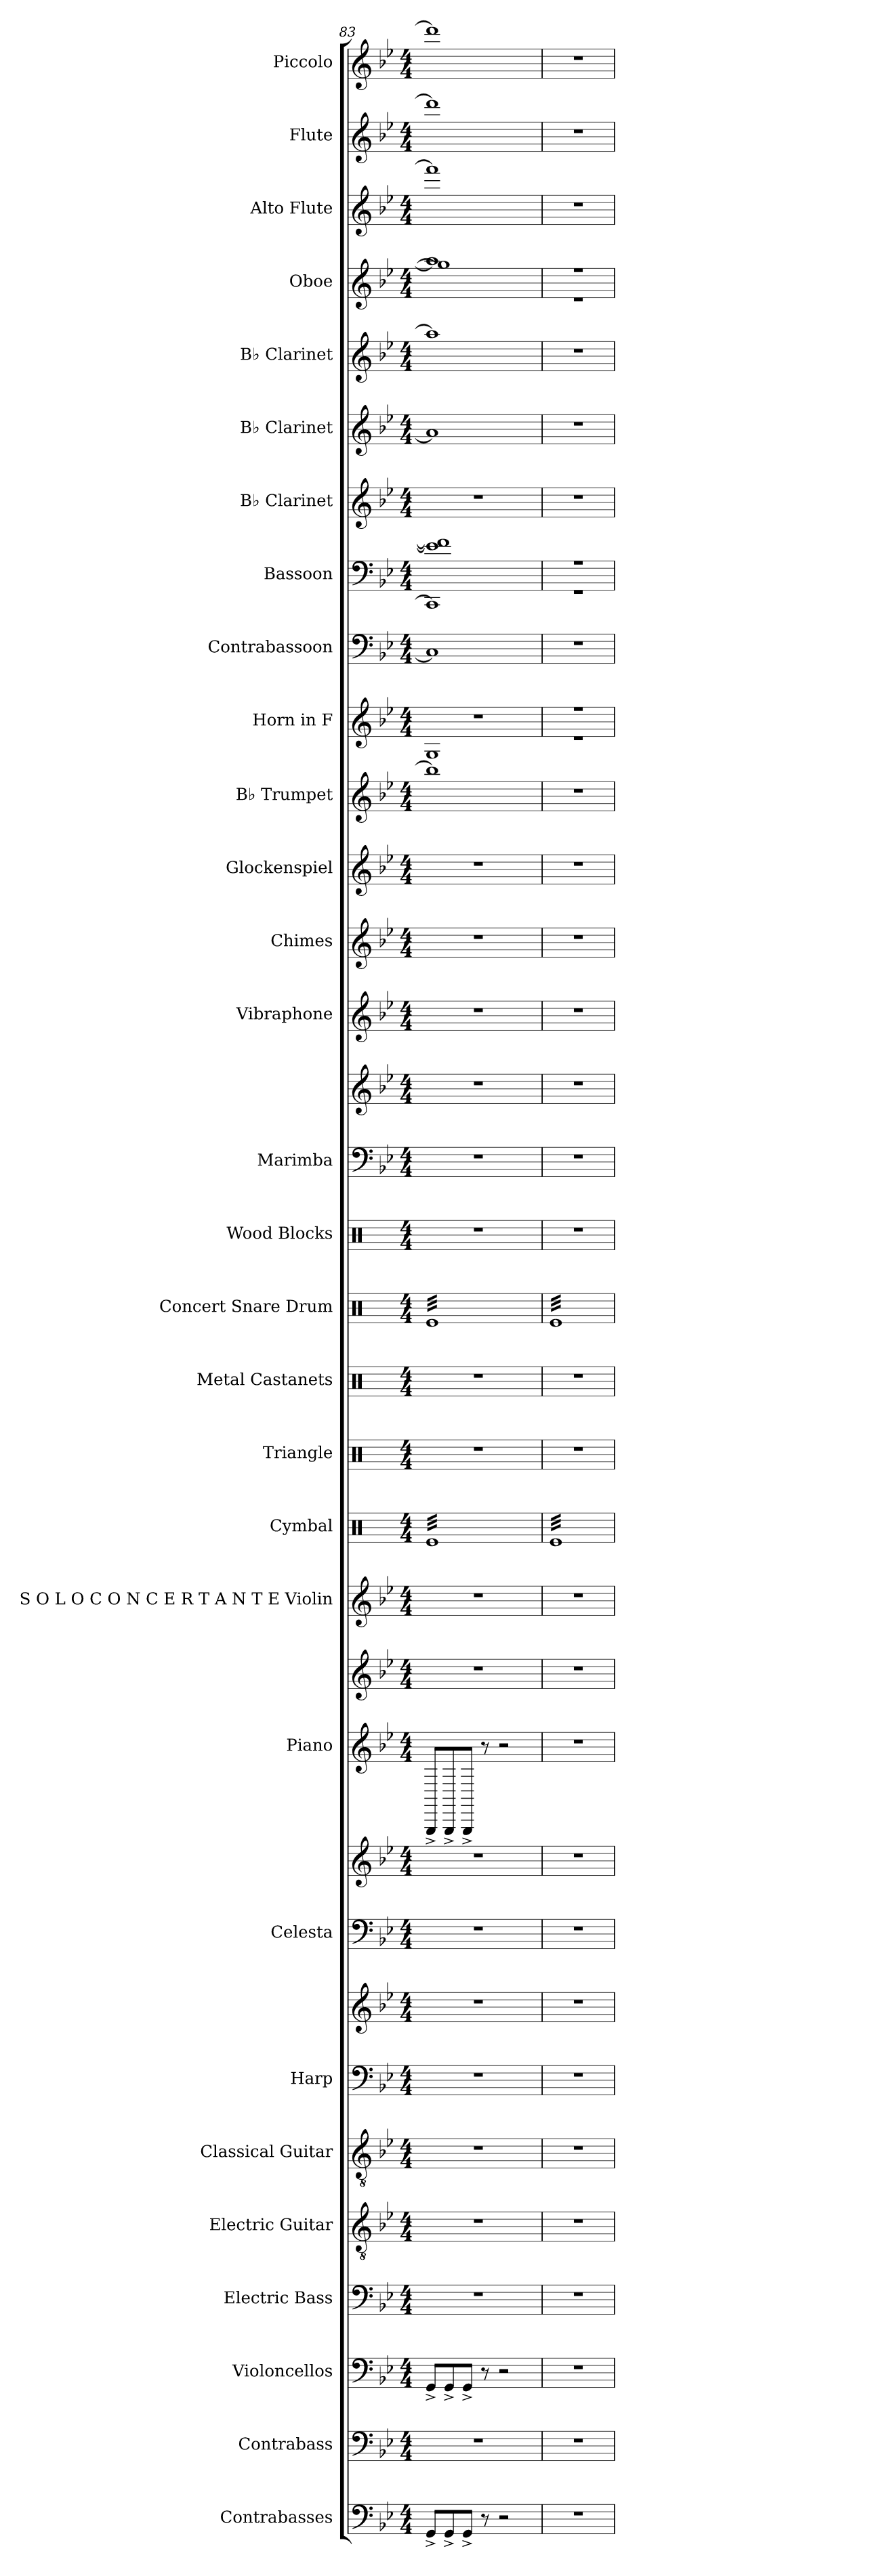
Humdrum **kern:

**kern	**kern	**kern	**kern	**kern	**kern	**kern	**kern	**kern	**kern	**kern	**kern	**kern	**kern	**kern	**kern	**kern	**kern	**kern	**kern	**kern	**kern	**kern	**kern	**kern	**kern	**kern	**kern	**kern	**kern	**kern	**kern	**kern	**kern
*part30	*part29	*part28	*part27	*part26	*part25	*part24	*part24	*part23	*part23	*part22	*part22	*part21	*part20	*part19	*part18	*part17	*part16	*part15	*part15	*part14	*part13	*part12	*part11	*part10	*part9	*part8	*part7	*part6	*part5	*part4	*part3	*part2	*part1
*staff34	*staff33	*staff32	*staff31	*staff30	*staff29	*staff28	*staff27	*staff26	*staff25	*staff24	*staff23	*staff22	*staff21	*staff20	*staff19	*staff18	*staff17	*staff16	*staff15	*staff14	*staff13	*staff12	*staff11	*staff10	*staff9	*staff8	*staff7	*staff6	*staff5	*staff4	*staff3	*staff2	*staff1
*I"Contrabasses	*I"Contrabass	*I"Violoncellos	*I"Electric Bass	*I"Electric Guitar	*I"Classical Guitar	*I"Harp	*	*I"Celesta	*	*I"Piano	*	*I"S  O  L  O   C O N C E R T A N T E    Violin	*I"Cymbal	*I"Triangle	*I"Metal Castanets	*I"Concert Snare Drum	*I"Wood Blocks	*I"Marimba	*	*I"Vibraphone	*I"Chimes	*I"Glockenspiel	*I"B♭ Trumpet	*I"Horn in F	*I"Contrabassoon	*I"Bassoon	*I"B♭ Clarinet	*I"B♭ Clarinet	*I"B♭ Clarinet	*I"Oboe	*I"Alto Flute	*I"Flute	*I"Piccolo
*I'Cbs.	*I'Cb.	*I'Vcs.	*I'El. B.	*I'El. Guit.	*I'Guit.	*I'Hrp.	*	*I'Cel.	*	*I'Pno.	*	*I'S  O  L   O    Vln.	*I'Cym.	*I'Trgl.	*I'Met. Cst.	*I'Con. Sn.	*I'Wd. Bl.	*I'Mrm.	*	*I'Vib.	*I'Cme.	*I'Glock.	*I'B♭ Tpt.	*	*I'Cbsn.	*I'Bsn.	*I'B♭ Cl.	*I'B♭ Cl.	*I'B♭ Cl.	*I'Ob.	*I'A. Fl.	*I'Fl.	*I'Picc.
*clefF4	*clefF4	*clefF4	*clefF4	*clefGv2	*clefGv2	*clefF4	*clefG2	*clefF4	*clefG2	*clefG2	*clefG2	*clefG2	*clefX	*clefX	*clefX	*clefX	*clefX	*clefF4	*clefG2	*clefG2	*clefG2	*clefG2	*clefG2	*clefG2	*clefF4	*clefF4	*clefG2	*clefG2	*clefG2	*clefG2	*clefG2	*clefG2	*clefG2
*ITrd7c12	*ITrd7c12	*	*ITrd7c12	*	*	*	*	*ITrd-7c-12	*ITrd-7c-12	*	*	*	*	*	*	*	*	*	*	*	*	*ITrd-14c-24	*ITrd1c2	*ITrd4c7	*ITrd7c12	*	*ITrd1c2	*ITrd1c2	*ITrd1c2	*	*ITrd3c5	*	*ITrd-7c-12
*k[b-e-]	*k[b-e-]	*k[b-e-]	*k[b-e-]	*k[b-e-]	*k[b-e-]	*k[b-e-]	*k[b-e-]	*k[b-e-]	*k[b-e-]	*k[b-e-]	*k[b-e-]	*k[b-e-]	*k[]	*k[]	*k[]	*k[]	*k[]	*k[b-e-]	*k[b-e-]	*k[b-e-]	*k[b-e-]	*k[b-e-]	*k[b-e-a-d-]	*k[b-e-a-]	*k[b-e-]	*k[b-e-]	*k[b-e-a-d-]	*k[b-e-a-d-]	*k[b-e-a-d-]	*k[b-e-]	*k[b-]	*k[b-e-]	*k[b-e-]
*M4/4	*M4/4	*M4/4	*M4/4	*M4/4	*M4/4	*M4/4	*M4/4	*M4/4	*M4/4	*M4/4	*M4/4	*M4/4	*M4/4	*M4/4	*M4/4	*M4/4	*M4/4	*M4/4	*M4/4	*M4/4	*M4/4	*M4/4	*M4/4	*M4/4	*M4/4	*M4/4	*M4/4	*M4/4	*M4/4	*M4/4	*M4/4	*M4/4	*M4/4
=83	=83	=83	=83	=83	=83	=83	=83	=83	=83	=83	=83	=83	=83	=83	=83	=83	=83	=83	=83	=83	=83	=83	=83	=83	=83	=83	=83	=83	=83	=83	=83	=83	=83
*	*	*	*	*	*	*	*	*	*	*	*	*	*	*	*	*	*	*	*	*	*	*	*	*^	*	*^	*	*	*	*^	*	*	*
*	*	*	*	*	*	*	*	*	*	*	*	*	*tremolo	*	*	*	*	*	*	*	*	*	*	*	*	*	*	*	*	*	*	*	*	*	*	*
*	*	*	*	*	*	*	*	*	*	*	*	*	*	*	*	*tremolo	*	*	*	*	*	*	*	*	*	*	*	*	*	*	*	*	*	*	*	*
8GGG^/L	1r	8GG^/L	1r	1r	1r	1r	1r	1r	1r	8GGG^/L	1r	1r	32ReLLL	1r	1r	32ReLLL	1r	1r	1r	1r	1r	1r	1aa]	1r	1C	1CC]	1e] 1f]	1CC#]	1r	1g]	1gg]	1aa]	1gg#]	1ccc#]	1ddd]	1dddd]
.	.	.	.	.	.	.	.	.	.	.	.	.	32Re	.	.	32Re	.	.	.	.	.	.	.	.	.	.	.	.	.	.	.	.	.	.	.	.
.	.	.	.	.	.	.	.	.	.	.	.	.	32Re	.	.	32Re	.	.	.	.	.	.	.	.	.	.	.	.	.	.	.	.	.	.	.	.
.	.	.	.	.	.	.	.	.	.	.	.	.	32Re	.	.	32Re	.	.	.	.	.	.	.	.	.	.	.	.	.	.	.	.	.	.	.	.
8GGG^/	.	8GG^/	.	.	.	.	.	.	.	8GGG^/	.	.	32Re	.	.	32Re	.	.	.	.	.	.	.	.	.	.	.	.	.	.	.	.	.	.	.	.
.	.	.	.	.	.	.	.	.	.	.	.	.	32Re	.	.	32Re	.	.	.	.	.	.	.	.	.	.	.	.	.	.	.	.	.	.	.	.
.	.	.	.	.	.	.	.	.	.	.	.	.	32Re	.	.	32Re	.	.	.	.	.	.	.	.	.	.	.	.	.	.	.	.	.	.	.	.
.	.	.	.	.	.	.	.	.	.	.	.	.	32Re	.	.	32Re	.	.	.	.	.	.	.	.	.	.	.	.	.	.	.	.	.	.	.	.
8GGG^/J	.	8GG^/J	.	.	.	.	.	.	.	8GGG^/J	.	.	32Re	.	.	32Re	.	.	.	.	.	.	.	.	.	.	.	.	.	.	.	.	.	.	.	.
.	.	.	.	.	.	.	.	.	.	.	.	.	32Re	.	.	32Re	.	.	.	.	.	.	.	.	.	.	.	.	.	.	.	.	.	.	.	.
.	.	.	.	.	.	.	.	.	.	.	.	.	32Re	.	.	32Re	.	.	.	.	.	.	.	.	.	.	.	.	.	.	.	.	.	.	.	.
.	.	.	.	.	.	.	.	.	.	.	.	.	32Re	.	.	32Re	.	.	.	.	.	.	.	.	.	.	.	.	.	.	.	.	.	.	.	.
8r	.	8r	.	.	.	.	.	.	.	8r	.	.	32Re	.	.	32Re	.	.	.	.	.	.	.	.	.	.	.	.	.	.	.	.	.	.	.	.
.	.	.	.	.	.	.	.	.	.	.	.	.	32Re	.	.	32Re	.	.	.	.	.	.	.	.	.	.	.	.	.	.	.	.	.	.	.	.
.	.	.	.	.	.	.	.	.	.	.	.	.	32Re	.	.	32Re	.	.	.	.	.	.	.	.	.	.	.	.	.	.	.	.	.	.	.	.
.	.	.	.	.	.	.	.	.	.	.	.	.	32Re	.	.	32Re	.	.	.	.	.	.	.	.	.	.	.	.	.	.	.	.	.	.	.	.
2r	.	2r	.	.	.	.	.	.	.	2r	.	.	32Re	.	.	32Re	.	.	.	.	.	.	.	.	.	.	.	.	.	.	.	.	.	.	.	.
.	.	.	.	.	.	.	.	.	.	.	.	.	32Re	.	.	32Re	.	.	.	.	.	.	.	.	.	.	.	.	.	.	.	.	.	.	.	.
.	.	.	.	.	.	.	.	.	.	.	.	.	32Re	.	.	32Re	.	.	.	.	.	.	.	.	.	.	.	.	.	.	.	.	.	.	.	.
.	.	.	.	.	.	.	.	.	.	.	.	.	32Re	.	.	32Re	.	.	.	.	.	.	.	.	.	.	.	.	.	.	.	.	.	.	.	.
.	.	.	.	.	.	.	.	.	.	.	.	.	32Re	.	.	32Re	.	.	.	.	.	.	.	.	.	.	.	.	.	.	.	.	.	.	.	.
.	.	.	.	.	.	.	.	.	.	.	.	.	32Re	.	.	32Re	.	.	.	.	.	.	.	.	.	.	.	.	.	.	.	.	.	.	.	.
.	.	.	.	.	.	.	.	.	.	.	.	.	32Re	.	.	32Re	.	.	.	.	.	.	.	.	.	.	.	.	.	.	.	.	.	.	.	.
.	.	.	.	.	.	.	.	.	.	.	.	.	32Re	.	.	32Re	.	.	.	.	.	.	.	.	.	.	.	.	.	.	.	.	.	.	.	.
.	.	.	.	.	.	.	.	.	.	.	.	.	32Re	.	.	32Re	.	.	.	.	.	.	.	.	.	.	.	.	.	.	.	.	.	.	.	.
.	.	.	.	.	.	.	.	.	.	.	.	.	32Re	.	.	32Re	.	.	.	.	.	.	.	.	.	.	.	.	.	.	.	.	.	.	.	.
.	.	.	.	.	.	.	.	.	.	.	.	.	32Re	.	.	32Re	.	.	.	.	.	.	.	.	.	.	.	.	.	.	.	.	.	.	.	.
.	.	.	.	.	.	.	.	.	.	.	.	.	32Re	.	.	32Re	.	.	.	.	.	.	.	.	.	.	.	.	.	.	.	.	.	.	.	.
.	.	.	.	.	.	.	.	.	.	.	.	.	32Re	.	.	32Re	.	.	.	.	.	.	.	.	.	.	.	.	.	.	.	.	.	.	.	.
.	.	.	.	.	.	.	.	.	.	.	.	.	32Re	.	.	32Re	.	.	.	.	.	.	.	.	.	.	.	.	.	.	.	.	.	.	.	.
.	.	.	.	.	.	.	.	.	.	.	.	.	32Re	.	.	32Re	.	.	.	.	.	.	.	.	.	.	.	.	.	.	.	.	.	.	.	.
.	.	.	.	.	.	.	.	.	.	.	.	.	32ReJJJ	.	.	32ReJJJ	.	.	.	.	.	.	.	.	.	.	.	.	.	.	.	.	.	.	.	.
=84	=84	=84	=84	=84	=84	=84	=84	=84	=84	=84	=84	=84	=84	=84	=84	=84	=84	=84	=84	=84	=84	=84	=84	=84	=84	=84	=84	=84	=84	=84	=84	=84	=84	=84	=84	=84
1r	1r	1r	1r	1r	1r	1r	1r	1r	1r	1r	1r	1r	32ReLLL	1r	1r	32ReLLL	1r	1r	1r	1r	1r	1r	1r	1r	1r	1r	1r	1r	1r	1r	1r	1r	1r	1r	1r	1r
.	.	.	.	.	.	.	.	.	.	.	.	.	32Re	.	.	32Re	.	.	.	.	.	.	.	.	.	.	.	.	.	.	.	.	.	.	.	.
.	.	.	.	.	.	.	.	.	.	.	.	.	32Re	.	.	32Re	.	.	.	.	.	.	.	.	.	.	.	.	.	.	.	.	.	.	.	.
.	.	.	.	.	.	.	.	.	.	.	.	.	32Re	.	.	32Re	.	.	.	.	.	.	.	.	.	.	.	.	.	.	.	.	.	.	.	.
.	.	.	.	.	.	.	.	.	.	.	.	.	32Re	.	.	32Re	.	.	.	.	.	.	.	.	.	.	.	.	.	.	.	.	.	.	.	.
.	.	.	.	.	.	.	.	.	.	.	.	.	32Re	.	.	32Re	.	.	.	.	.	.	.	.	.	.	.	.	.	.	.	.	.	.	.	.
.	.	.	.	.	.	.	.	.	.	.	.	.	32Re	.	.	32Re	.	.	.	.	.	.	.	.	.	.	.	.	.	.	.	.	.	.	.	.
.	.	.	.	.	.	.	.	.	.	.	.	.	32Re	.	.	32Re	.	.	.	.	.	.	.	.	.	.	.	.	.	.	.	.	.	.	.	.
.	.	.	.	.	.	.	.	.	.	.	.	.	32Re	.	.	32Re	.	.	.	.	.	.	.	.	.	.	.	.	.	.	.	.	.	.	.	.
.	.	.	.	.	.	.	.	.	.	.	.	.	32Re	.	.	32Re	.	.	.	.	.	.	.	.	.	.	.	.	.	.	.	.	.	.	.	.
.	.	.	.	.	.	.	.	.	.	.	.	.	32Re	.	.	32Re	.	.	.	.	.	.	.	.	.	.	.	.	.	.	.	.	.	.	.	.
.	.	.	.	.	.	.	.	.	.	.	.	.	32Re	.	.	32Re	.	.	.	.	.	.	.	.	.	.	.	.	.	.	.	.	.	.	.	.
.	.	.	.	.	.	.	.	.	.	.	.	.	32Re	.	.	32Re	.	.	.	.	.	.	.	.	.	.	.	.	.	.	.	.	.	.	.	.
.	.	.	.	.	.	.	.	.	.	.	.	.	32Re	.	.	32Re	.	.	.	.	.	.	.	.	.	.	.	.	.	.	.	.	.	.	.	.
.	.	.	.	.	.	.	.	.	.	.	.	.	32Re	.	.	32Re	.	.	.	.	.	.	.	.	.	.	.	.	.	.	.	.	.	.	.	.
.	.	.	.	.	.	.	.	.	.	.	.	.	32Re	.	.	32Re	.	.	.	.	.	.	.	.	.	.	.	.	.	.	.	.	.	.	.	.
.	.	.	.	.	.	.	.	.	.	.	.	.	32Re	.	.	32Re	.	.	.	.	.	.	.	.	.	.	.	.	.	.	.	.	.	.	.	.
.	.	.	.	.	.	.	.	.	.	.	.	.	32Re	.	.	32Re	.	.	.	.	.	.	.	.	.	.	.	.	.	.	.	.	.	.	.	.
.	.	.	.	.	.	.	.	.	.	.	.	.	32Re	.	.	32Re	.	.	.	.	.	.	.	.	.	.	.	.	.	.	.	.	.	.	.	.
.	.	.	.	.	.	.	.	.	.	.	.	.	32Re	.	.	32Re	.	.	.	.	.	.	.	.	.	.	.	.	.	.	.	.	.	.	.	.
.	.	.	.	.	.	.	.	.	.	.	.	.	32Re	.	.	32Re	.	.	.	.	.	.	.	.	.	.	.	.	.	.	.	.	.	.	.	.
.	.	.	.	.	.	.	.	.	.	.	.	.	32Re	.	.	32Re	.	.	.	.	.	.	.	.	.	.	.	.	.	.	.	.	.	.	.	.
.	.	.	.	.	.	.	.	.	.	.	.	.	32Re	.	.	32Re	.	.	.	.	.	.	.	.	.	.	.	.	.	.	.	.	.	.	.	.
.	.	.	.	.	.	.	.	.	.	.	.	.	32Re	.	.	32Re	.	.	.	.	.	.	.	.	.	.	.	.	.	.	.	.	.	.	.	.
.	.	.	.	.	.	.	.	.	.	.	.	.	32Re	.	.	32Re	.	.	.	.	.	.	.	.	.	.	.	.	.	.	.	.	.	.	.	.
.	.	.	.	.	.	.	.	.	.	.	.	.	32Re	.	.	32Re	.	.	.	.	.	.	.	.	.	.	.	.	.	.	.	.	.	.	.	.
.	.	.	.	.	.	.	.	.	.	.	.	.	32Re	.	.	32Re	.	.	.	.	.	.	.	.	.	.	.	.	.	.	.	.	.	.	.	.
.	.	.	.	.	.	.	.	.	.	.	.	.	32Re	.	.	32Re	.	.	.	.	.	.	.	.	.	.	.	.	.	.	.	.	.	.	.	.
.	.	.	.	.	.	.	.	.	.	.	.	.	32Re	.	.	32Re	.	.	.	.	.	.	.	.	.	.	.	.	.	.	.	.	.	.	.	.
.	.	.	.	.	.	.	.	.	.	.	.	.	32Re	.	.	32Re	.	.	.	.	.	.	.	.	.	.	.	.	.	.	.	.	.	.	.	.
.	.	.	.	.	.	.	.	.	.	.	.	.	32Re	.	.	32Re	.	.	.	.	.	.	.	.	.	.	.	.	.	.	.	.	.	.	.	.
.	.	.	.	.	.	.	.	.	.	.	.	.	32ReJJJ	.	.	32ReJJJ	.	.	.	.	.	.	.	.	.	.	.	.	.	.	.	.	.	.	.	.
*	*	*	*	*	*	*	*	*	*	*	*	*	*	*	*	*Xtremolo	*	*	*	*	*	*	*	*	*	*	*	*	*	*	*	*	*	*	*	*
*	*	*	*	*	*	*	*	*	*	*	*	*	*Xtremolo	*	*	*	*	*	*	*	*	*	*	*	*	*	*	*	*	*	*	*	*	*	*	*
*	*	*	*	*	*	*	*	*	*	*	*	*	*	*	*	*	*	*	*	*	*	*	*	*v	*v	*	*v	*v	*	*	*	*v	*v	*	*	*
=	=	=	=	=	=	=	=	=	=	=	=	=	=	=	=	=	=	=	=	=	=	=	=	=	=	=	=	=	=	=	=	=	=
*-	*-	*-	*-	*-	*-	*-	*-	*-	*-	*-	*-	*-	*-	*-	*-	*-	*-	*-	*-	*-	*-	*-	*-	*-	*-	*-	*-	*-	*-	*-	*-	*-	*-
